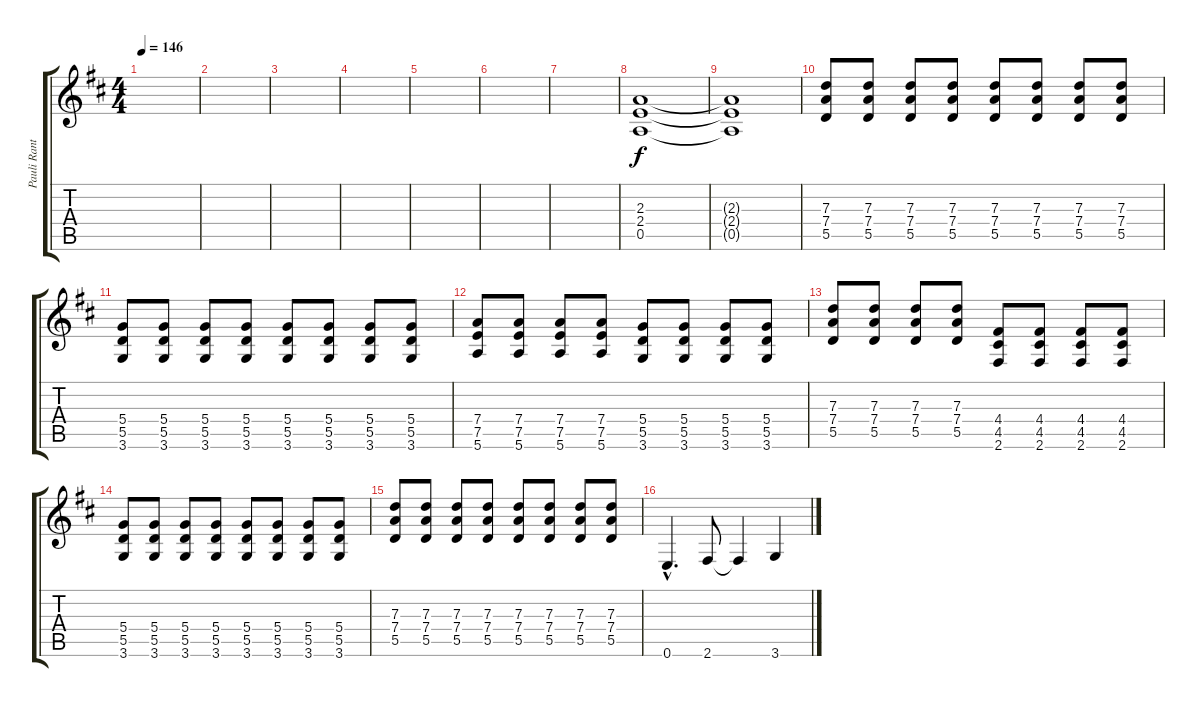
\track ("Pauli Rantasalmi" "Pauli Rant") {instrument distortionguitar}
\staff {score tabs}
\tuning (E4 B3 G3 D3 A2 E2) {hide}
\ts (4 4)
\tempo 146
\clef g2
\ks d
|
|
|
|
|
|
|
(2.3 2.4 0.5).1 |
(2.3{t} 2.4{t} 0.5{t}).1 |
(7.3 7.4 5.5).8 (7.3 7.4 5.5).8 (7.3 7.4 5.5).8 (7.3 7.4 5.5).8 (7.3 7.4 5.5).8 (7.3 7.4 5.5).8 (7.3 7.4 5.5).8 (7.3 7.4 5.5).8 |
(5.4 5.5 3.6).8 (5.4 5.5 3.6).8 (5.4 5.5 3.6).8 (5.4 5.5 3.6).8 (5.4 5.5 3.6).8 (5.4 5.5 3.6).8 (5.4 5.5 3.6).8 (5.4 5.5 3.6).8 |
(7.4 7.5 5.6).8 (7.4 7.5 5.6).8 (7.4 7.5 5.6).8 (7.4 7.5 5.6).8 (5.4 5.5 3.6).8 (5.4 5.5 3.6).8 (5.4 5.5 3.6).8 (5.4 5.5 3.6).8 |
(7.3 7.4 5.5).8 (7.3 7.4 5.5).8 (7.3 7.4 5.5).8 (7.3 7.4 5.5).8 (4.4 4.5 2.6).8 (4.4 4.5 2.6).8 (4.4 4.5 2.6).8 (4.4 4.5 2.6).8 |
(5.4 5.5 3.6).8 (5.4 5.5 3.6).8 (5.4 5.5 3.6).8 (5.4 5.5 3.6).8 (5.4 5.5 3.6).8 (5.4 5.5 3.6).8 (5.4 5.5 3.6).8 (5.4 5.5 3.6).8 |
(7.3 7.4 5.5).8 (7.3 7.4 5.5).8 (7.3 7.4 5.5).8 (7.3 7.4 5.5).8 (7.3 7.4 5.5).8 (7.3 7.4 5.5).8 (7.3 7.4 5.5).8 (7.3 7.4 5.5).8 |
0.6{hac}.4{d} 2.6.8 2.6{t}.4 3.6.4
